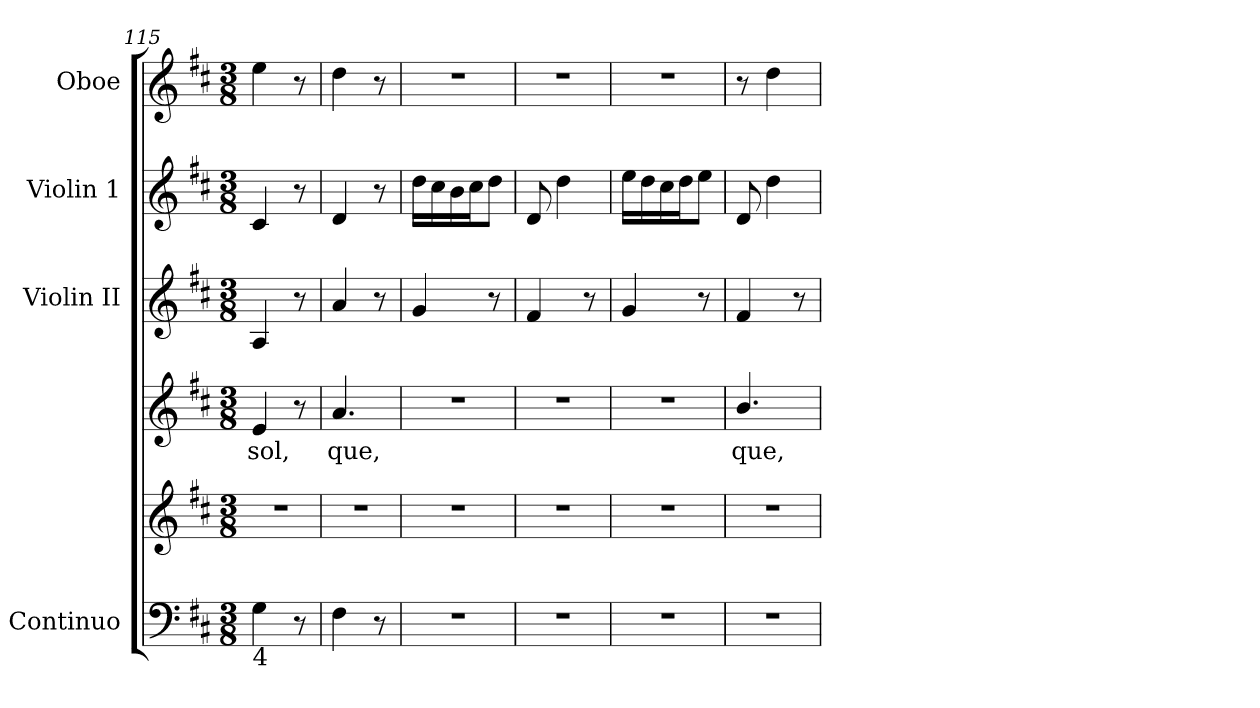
**kern	**kern	**kern	**text	**kern	**kern	**kern
*part5	*part5	*part4	*part4	*part3	*part2	*part1
*staff6	*staff5	*staff4	*staff4	*staff3	*staff2	*staff1
*I"Continuo	*	*I""Contr- alto"	*	*I"Violin II	*I"Violin 1	*I"Oboe
*I'Cont.	*	*I'A.	*	*I'Vln. II	*I'Vln. 1	*I'Ob.
!!LO:LB:g=z
*clefF4	*clefG2	*clefG2	*	*clefG2	*clefG2	*clefG2
*k[f#c#]	*k[f#c#]	*k[f#c#]	*	*k[f#c#]	*k[f#c#]	*k[f#c#]
*D:	*D:	*D:	*	*D:	*D:	*D:
*M3/8	*M3/8	*M3/8	*	*M3/8	*M3/8	*M3/8
=115	=115	=115	=115	=115	=115	=115
!	!LO:N:vis=1	!	!	!	!	!
!LO:TX:b:t=4	!	!	!	!	!	!
!	!	!	!LO:LY:b:color=#000000	!	!	!
4Gi\	4.r	4ei/	sol,	4Ai/	4c#i/	4eei\
8r	.	8r	.	8r	8r	8r
=116	=116	=116	=116	=116	=116	=116
!	!LO:N:vis=1	!	!	!	!	!
!	!	!	!LO:LY:b:color=#000000	!	!	!
4F#i\	4.r	4.ai/	que,	4ai/	4di/	4ddi\
8r	.	.	.	8r	8r	8r
=117	=117	=117	=117	=117	=117	=117
!LO:N:vis=1	!LO:N:vis=1	!LO:N:vis=1	!	!	!	!LO:N:vis=1
4.r	4.r	4.r	.	4gi/	16ddi\LL	4.r
.	.	.	.	.	16cc#i\	.
.	.	.	.	.	16bi\	.
.	.	.	.	.	16cc#i\J	.
.	.	.	.	8r	8ddi\J	.
=118	=118	=118	=118	=118	=118	=118
!LO:N:vis=1	!LO:N:vis=1	!LO:N:vis=1	!	!	!	!LO:N:vis=1
4.r	4.r	4.r	.	4f#i/	8di/	4.r
.	.	.	.	.	4ddi\	.
.	.	.	.	8r	.	.
=119	=119	=119	=119	=119	=119	=119
!LO:N:vis=1	!LO:N:vis=1	!LO:N:vis=1	!	!	!	!LO:N:vis=1
4.r	4.r	4.r	.	4gi/	16eei\LL	4.r
.	.	.	.	.	16ddi\	.
.	.	.	.	.	16cc#i\	.
.	.	.	.	.	16ddi\J	.
.	.	.	.	8r	8eei\J	.
=120	=120	=120	=120	=120	=120	=120
!LO:N:vis=1	!LO:N:vis=1	!	!	!	!	!
!	!	!	!LO:LY:b:color=#000000	!	!	!
4.r	4.r	4.bi/	que,	4f#i/	8di/	8r
.	.	.	.	.	4ddi\	4ddi\
.	.	.	.	8r	.	.
=	=	=	=	=	=	=
*-	*-	*-	*-	*-	*-	*-
